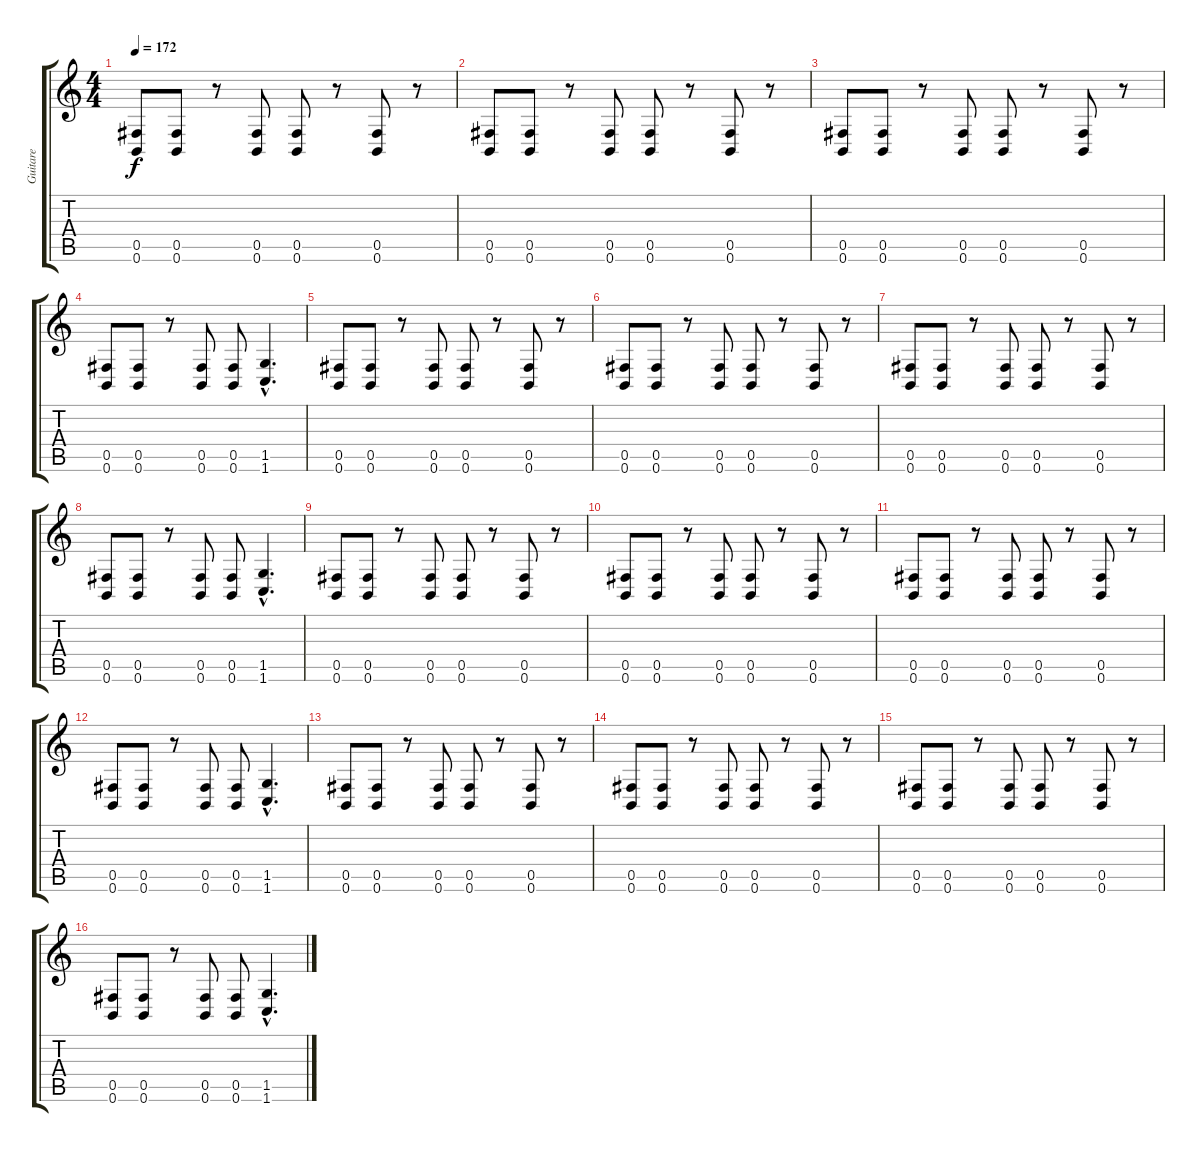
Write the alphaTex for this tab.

\track ("Guitare" "Guitare") {instrument distortionguitar}
\staff {score tabs}
\tuning (B3 Gb3 D3 B2 Gb2 B1) {hide}
\ts (4 4)
\tempo 172
\clef g2
\ks c
(0.5 0.6).8{dy f} (0.5 0.6).8 r.8 (0.5 0.6).8 (0.5 0.6).8 r.8 (0.5 0.6).8 r.8 |
(0.5 0.6).8 (0.5 0.6).8 r.8 (0.5 0.6).8 (0.5 0.6).8 r.8 (0.5 0.6).8 r.8 |
(0.5 0.6).8 (0.5 0.6).8 r.8 (0.5 0.6).8 (0.5 0.6).8 r.8 (0.5 0.6).8 r.8 |
(0.5 0.6).8 (0.5 0.6).8 r.8 (0.5 0.6).8 (0.5 0.6).8 (1.5{hac} 1.6{hac}).4{d} |
(0.5 0.6).8 (0.5 0.6).8 r.8 (0.5 0.6).8 (0.5 0.6).8 r.8 (0.5 0.6).8 r.8 |
(0.5 0.6).8 (0.5 0.6).8 r.8 (0.5 0.6).8 (0.5 0.6).8 r.8 (0.5 0.6).8 r.8 |
(0.5 0.6).8 (0.5 0.6).8 r.8 (0.5 0.6).8 (0.5 0.6).8 r.8 (0.5 0.6).8 r.8 |
(0.5 0.6).8 (0.5 0.6).8 r.8 (0.5 0.6).8 (0.5 0.6).8 (1.5{hac} 1.6{hac}).4{d} |
(0.5 0.6).8 (0.5 0.6).8 r.8 (0.5 0.6).8 (0.5 0.6).8 r.8 (0.5 0.6).8 r.8 |
(0.5 0.6).8 (0.5 0.6).8 r.8 (0.5 0.6).8 (0.5 0.6).8 r.8 (0.5 0.6).8 r.8 |
(0.5 0.6).8 (0.5 0.6).8 r.8 (0.5 0.6).8 (0.5 0.6).8 r.8 (0.5 0.6).8 r.8 |
(0.5 0.6).8 (0.5 0.6).8 r.8 (0.5 0.6).8 (0.5 0.6).8 (1.5{hac} 1.6{hac}).4{d} |
(0.5 0.6).8 (0.5 0.6).8 r.8 (0.5 0.6).8 (0.5 0.6).8 r.8 (0.5 0.6).8 r.8 |
(0.5 0.6).8 (0.5 0.6).8 r.8 (0.5 0.6).8 (0.5 0.6).8 r.8 (0.5 0.6).8 r.8 |
(0.5 0.6).8 (0.5 0.6).8 r.8 (0.5 0.6).8 (0.5 0.6).8 r.8 (0.5 0.6).8 r.8 |
(0.5 0.6).8 (0.5 0.6).8 r.8 (0.5 0.6).8 (0.5 0.6).8 (1.5{hac} 1.6{hac}).4{d}
